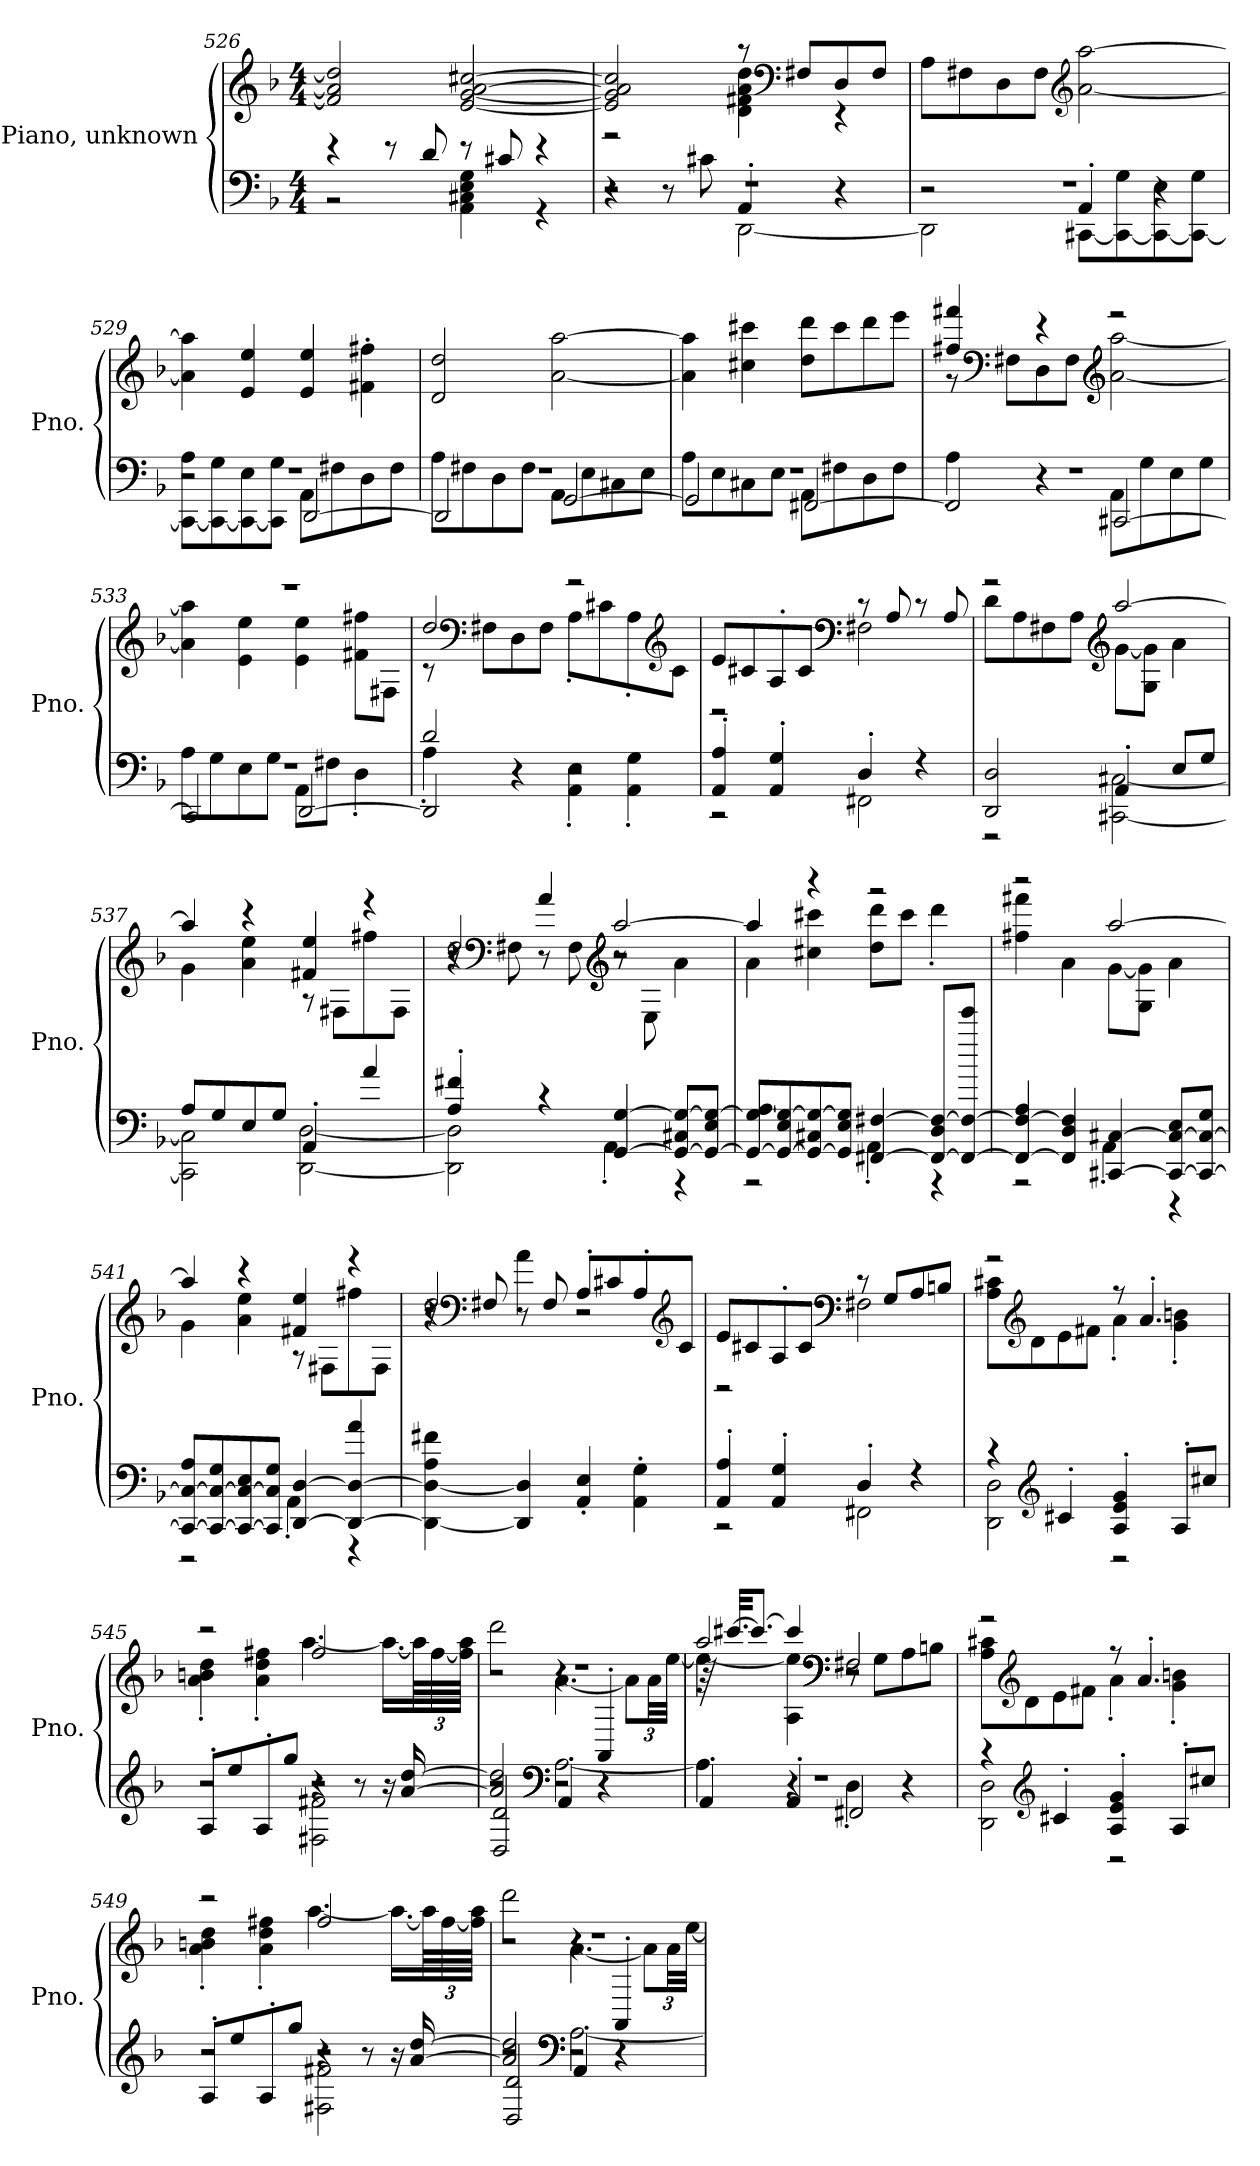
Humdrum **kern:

**kern	**kern
*part1	*part1
*staff2	*staff1
*I"Piano, unknown	*
*I'Pno.	*
!!LO:LB:g=z
*clefF4	*clefG2
*k[b-]	*k[b-]
*M4/4	*M4/4
=526	=526
*^	*
4r	2r	2f#/] 2a/] 2dd/]
8r	.	.
8d/	.	.
8r	4AA\ 4C#X\ 4E\ 4G\	[2e/ [2g/ [2a/ [2cc#X/
8c#X/	.	.
4r	4r	.
=527	=527	=527
*	*^	*^
1r	4r	2r	2e/] 2g/] 2a/] 2cc#/]	2r
.	8r	.	.	.
.	8c#X\	.	.	.
.	[2DD\	4AA'/	8r	4d\ 4f#X\ 4a\ 4dd\
*	*	*	*clefF4	*
.	.	.	8F#X/L	.
.	.	4r	8D/	4r
.	.	.	8F#/J	.
*	*	*	*v	*v
=528	=528	=528	=528
1r	2DD\]	2r	8A\L
.	.	.	8F#X\
.	.	.	8D\
.	.	.	8F#\J
*	*	*	*clefG2
.	[8CC#X\L	4AA'/	[2a\ [2aa\
.	8CC#\_ 8G\	.	.
.	8CC#\_ 8E\	4r	.
.	8CC#\_ 8G\J	.	.
!!LO:LB:g=z
=529	=529	=529	=529
1r	8CC#\_ 8A\L	2r	4a\] 4aa\]
.	8CC#\_ 8G\	.	.
.	8CC#\_ 8E\	.	4e/ 4ee/
.	8CC#\] 8G\J	.	.
.	8AA\L	[2DD/	4e/ 4ee/
.	8F#X\	.	.
.	8D\	.	4f#X\' 4ff#X\'
.	8F#\J	.	.
=530	=530	=530	=530
1r	8A\L	2DD/]	2d/ 2dd/
.	8F#X\	.	.
.	8D\	.	.
.	8F#\J	.	.
.	8AA\L	[2GG/	[2a\ [2aa\
.	8E\	.	.
.	8C#X\	.	.
.	8E\J	.	.
=531	=531	=531	=531
1r	8A\L	2GG/]	4a\] 4aa\]
.	8E\	.	.
.	8C#X\	.	4cc#X\ 4ccc#X\
.	8E\J	.	.
.	8AA\L	[2FF#X/	8dd\ 8ddd\L
.	8F#X\	.	8ccc#\
.	8D\	.	8ddd\
.	8F#\J	.	8eee\J
!!LO:LB:g=z
=532	=532	=532	=532
*	*	*	*^
1r	4A'\	2FF#/]	4ff#X/ 4fff#X/	8r
*	*	*	*clefF4	*
.	.	.	.	8F#X\L
.	4r	.	4r	8D\
.	.	.	.	8F#\J
*	*	*	*clefG2	*
.	8AA\L	[2CC#X/	2r	[2a\ [2aa\
.	8G\	.	.	.
.	8E\	.	.	.
.	8G\J	.	.	.
=533	=533	=533	=533	=533
1r	8A\L	2CC#/]	1r	4a\] 4aa\]
.	8G\	.	.	.
.	8E\	.	.	4e\ 4ee\
.	8G\J	.	.	.
.	8AA\L	[2DD/	.	4e\ 4ee\
.	8F#X\J	.	.	.
.	4D'\	.	.	8f#X\ 8ff#X\L
.	.	.	.	8F#X\J
=534	=534	=534	=534	=534
2d/	4A'\	2DD/]	2dd/	8r
*	*	*	*clefF4	*
.	.	.	.	8F#X\L
.	4r	.	.	8D\
.	.	.	.	8F#\J
2r	4AA\' 4E\'	2r	2r	8A'\L
.	.	.	.	8c#X\
.	4AA\' 4G\'	.	.	8A'\
*	*	*	*clefG2	*
.	.	.	.	8c#\J
*	*v	*v	*	*
!!LO:LB:g=z	!!
=535	=535	=535	=535
4AA/' 4A/'	2r	8e/L	2r
.	.	8c#X/	.
4AA/' 4G/'	.	8A'/	.
.	.	8c#/J	.
*	*	*clefF4	*
4D'/	2FF#X\	8r	2F#X\
.	.	8A/	.
4r	.	8r	.
.	.	8A/	.
=536	=536	=536	=536
2DD/ 2D/	2r	2r	8d\L
.	.	.	8A\
.	.	.	8F#X\
.	.	.	8A\J
*	*	*clefG2	*
4AA'/	[2CC#X\ [2C#X\	[2aa/	[8g\L
.	.	.	8G\ 8g\]J
8E/L	.	.	4a\
8G/J	.	.	.
=537	=537	=537	=537
8A/L	2CC#\] 2C#\]	4aa/]	4g\
8G/	.	.	.
8E/	.	4r	4a\ 4ee\
8G/J	.	.	.
4AA'/	[2DD\ [2D\	4f#X/ 4ee/	8r
.	.	.	8F#X\L
4a/	.	4r	8ff#X\
.	.	.	8F#\J
!!LO:LB:g=z
=538	=538	=538	=538
*	*	*	*^
4A/' 4f#X/'	2DD\] 2D\]	2dd/	8r	4r
*	*	*clefF4	*	*
.	.	.	8F#X\	.
4r	.	.	8r	4a/
.	.	.	8F#\	.
*	*	*clefG2	*	*
[4GG/ [4G/	4AA'\	[2aa/	8r	2r
.	.	.	8E\	.
8GG/_ 8C#X/ 8G/_L	4r	.	4a\	.
8GG/_ 8E/ 8G/_J	.	.	.	.
*	*	*	*v	*v
=539	=539	=539	=539
8GG/_ 8G/_ 8A/L	2r	4aa/]	4a\
8GG/_ 8E/ 8G/_	.	.	.
8GG/_ 8C#X/ 8G/_	.	4r	4cc#X\ 4ccc#X\
8GG/] 8E/ 8G/]J	.	.	.
[4FF#X/ [4F#X/	4AA'\	2r	8dd\ 8ddd\L
.	.	.	8ccc#\J
8FF#/_ 8D/ 8F#/_L	4r	.	4ddd'\
8FF#/_ 8F#/_ 8eee/J	.	.	.
=540	=540	=540	=540
4FF#/_ 4F#/_ 4A/	2r	2r	4ff#X\ 4fff#X\
4FF#/] 4D/ 4F#/]	.	.	4a\
[4CC#X/ [4C#X/	4AA'\	[2aa/	[8g\L
.	.	.	8G\ 8g\]J
8CC#/_ 8C#/_ 8E/L	4r	.	4a\
8CC#/_ 8C#/_ 8G/J	.	.	.
!!LO:PB:g=z	!!
=541	=541	=541	=541
8CC#/_ 8C#/_ 8A/L	2r	4aa/]	4g\
8CC#/_ 8C#/_ 8G/	.	.	.
8CC#/_ 8C#/_ 8E/	.	4r	4a\ 4ee\
8CC#/] 8C#/] 8G/J	.	.	.
[4DD/ [4D/	4AA'\	4f#X/ 4ee/	8r
.	.	.	8F#X\L
4DD/_ 4D/_ 4a/	4r	4r	8ff#X\
.	.	.	8F#\J
*v	*v	*	*
=542	=542	=542
*	*	*^
4DD\_ 4D\_ 4A\ 4f#X\	2dd/	4r	8r
*	*clefF4	*	*
.	.	.	8F#X/
4DD/] 4D/]	.	4a\	8r
.	.	.	8F#/
4AA/' 4E/'	2r	2r	8A'/L
.	.	.	8c#X/
4AA\' 4G\'	.	.	8A'/
*	*clefG2	*	*
.	.	.	8c#/J
*	*	*v	*v
=543	=543	=543
*^	*	*
4AA/' 4A/'	2r	8e/L	2r
.	.	8c#X/	.
4AA/' 4G/'	.	8A'/	.
.	.	8c#/J	.
*	*	*clefF4	*
4D'/	2FF#X\	8r	2F#X\
.	.	8G/L	.
4r	.	8A/	.
.	.	8Bn/J	.
!!LO:LB:g=z	!!
=544	=544	=544	=544
4r	2DD\ 2D\	2r	8A\ 8c#X\L
*	*	*clefG2	*
.	.	.	8d\
*clefG2	*	*	*
4c#X'/	.	.	8e\
.	.	.	8f#X\J
4A/' 4e/' 4g/'	2r	8r	4a'\
.	.	4.a'/	.
8A'/L	.	.	4g\' 4bn\'
8cc#X/J	.	.	.
=545	=545	=545	=545
*	*^	*	*
2r	2r	8A'/L	2r	4a\' 4bn\' 4dd\'
.	.	8ee/	.	.
.	.	8A'/	.	4a\' 4dd\' 4ff#X\'
.	.	8gg/J	.	.
4r	2F#X\ 2f#X\	2r	2ff#/	[4.aa\
8r	.	.	.	.
16r	.	.	.	16.aa\LL_
[16a/ [16dd/	.	.	.	.
*	*	*	*	*Xbrackettup
.	.	.	.	96aa\LL]
.	.	.	.	[96ff#\
.	.	.	.	96ff#\] 96aa\JJJJ
=546	=546	=546	=546	=546
*	*	*	*	*^
2a/] 2dd/]	2r	2D/ 2d/	1r	2ddd\	2r
*clefF4	*	*	*	*	*
2r	[2A\	4AA'/	.	[4.a\	4r
.	.	4r	.	.	4AA'/
.	.	.	.	12a\L]	.
.	.	.	.	48a\LL	.
.	.	.	.	[48ee\JJJ	.
!!LO:LB:g=z	!!	!!
=547	=547	=547	=547	=547	=547
1r	4A\]	4AA'/	64r	4ee\_	2aa/
.	.	.	[32.ccc#X/KKL	.	.
.	.	.	8.ccc#/J_	.	.
.	4r	4AA'/	4ccc#/]	4A\ 4ee\]	.
*	*	*	*clefF4	*	*
.	4D'\	2FF#X/	2r	8r	2F#X/
.	.	.	.	8G\L	.
.	4r	.	.	8A\	.
.	.	.	.	8Bn\J	.
*	*v	*v	*	*	*
*	*	*	*v	*v
=548	=548	=548	=548
4r	2DD\ 2D\	2r	8A\ 8c#X\L
*	*	*clefG2	*
.	.	.	8d\
*clefG2	*	*	*
4c#X'/	.	.	8e\
.	.	.	8f#X\J
4A/' 4e/' 4g/'	2r	8r	4a'\
.	.	4.a'/	.
8A'/L	.	.	4g\' 4bn\'
8cc#X/J	.	.	.
=549	=549	=549	=549
*	*^	*	*
2r	2r	8A'/L	2r	4a\' 4bn\' 4dd\'
.	.	8ee/	.	.
.	.	8A'/	.	4a\' 4dd\' 4ff#X\'
.	.	8gg/J	.	.
4r	2F#X\ 2f#X\	2r	2ff#/	[4.aa\
8r	.	.	.	.
16r	.	.	.	16.aa\LL_
[16a/ [16dd/	.	.	.	.
.	.	.	.	96aa\LL]
.	.	.	.	[96ff#\
.	.	.	.	96ff#\] 96aa\JJJJ
!!LO:LB:g=z
=550	=550	=550	=550	=550
*	*	*	*	*^
2a/] 2dd/]	2r	2D/ 2d/	1r	2ddd\	2r
*clefF4	*	*	*	*	*
2r	[2A\	4AA'/	.	[4.a\	4r
.	.	4r	.	.	4AA'/
.	.	.	.	12a\L]	.
.	.	.	.	48a\LL	.
.	.	.	.	[48ee\JJJ	.
*v	*v	*v	*	*	*
*	*v	*v	*v
=	=
*-	*-
